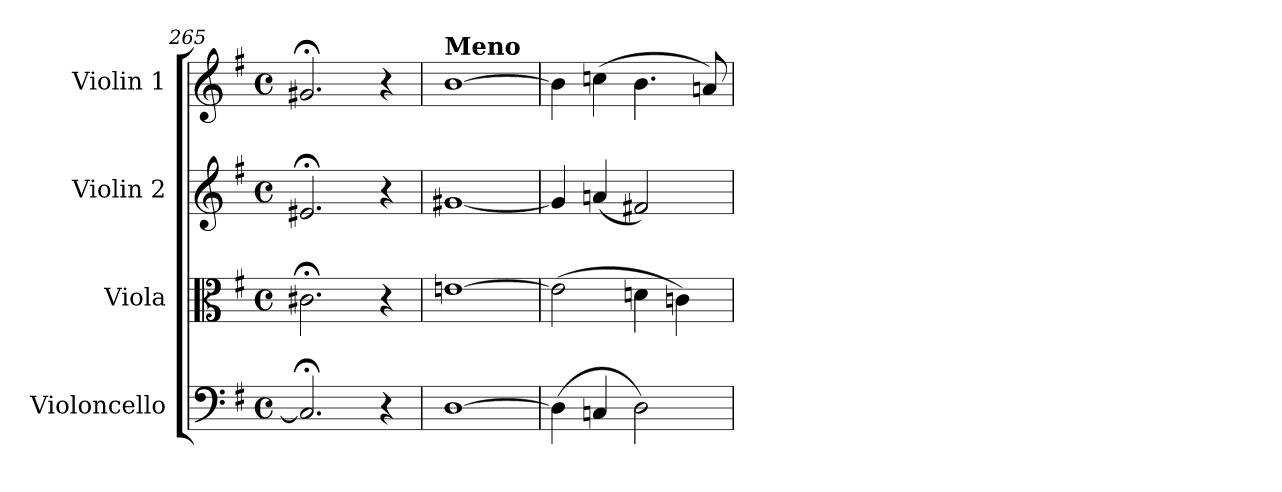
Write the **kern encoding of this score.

**kern	**dynam	**kern	**dynam	**kern	**dynam	**kern	**dynam
*part4	*part4	*part3	*part3	*part2	*part2	*part1	*part1
*staff4	*staff4	*staff3	*staff3	*staff2	*staff2	*staff1	*staff1
*I"Violoncello	*	*I"Viola	*	*I"Violin 2	*	*I"Violin 1	*
*I'Vc	*	*I'Vla	*	*I'Vln	*	*I'Vln	*
*clefF4	*	*clefC3	*	*clefG2	*	*clefG2	*
*k[f#]	*	*k[f#]	*	*k[f#]	*	*k[f#]	*
*M4/4	*	*M4/4	*	*M4/4	*	*M4/4	*
*met(c)	*	*met(c)	*	*met(c)	*	*met(c)	*
=265	=265	=265	=265	=265	=265	=265	=265
2.C#;</]	.	2.c#X;<\	.	2.e#X;</	.	2.g#X;</	.
4r	.	4r	.	4r	.	4r	.
=266	=266	=266	=266	=266	=266	=266	=266
!!LO:REH:place=s1:a:B:cj:fs=14:t=Q
!	!	!	!	!	!	!LO:TX:a:B:t=Meno	!
!	!LO:DY:b	!	!	!	!	!	!
!	!LO:DY:n=1:b	!	!LO:DY:b	!	!	!	!
!	!	!	!LO:DY:n=1:b	!	!LO:DY:b	!	!
!	!	!	!	!	!LO:DY:n=1:b	!	!LO:DY:b
!	!	!	!	!	!	!	!LO:DY:n=1:b
[1D	p other-dynamics	[1en	p other-dynamics	[1g#X	p other-dynamics	[1b	p other-dynamics
=267	=267	=267	=267	=267	=267	=267	=267
(4D\]	.	(2e\]	.	4g#/]	.	4b\]	.
4Cn/	.	.	.	(4an/	.	(4ccn\	.
2D\)	.	4dn\	.	2f#X/)	.	4.b\	.
.	.	4cn\)	.	.	.	.	.
.	.	.	.	.	.	8an/)	.
=	=	=	=	=	=	=	=
*-	*-	*-	*-	*-	*-	*-	*-
